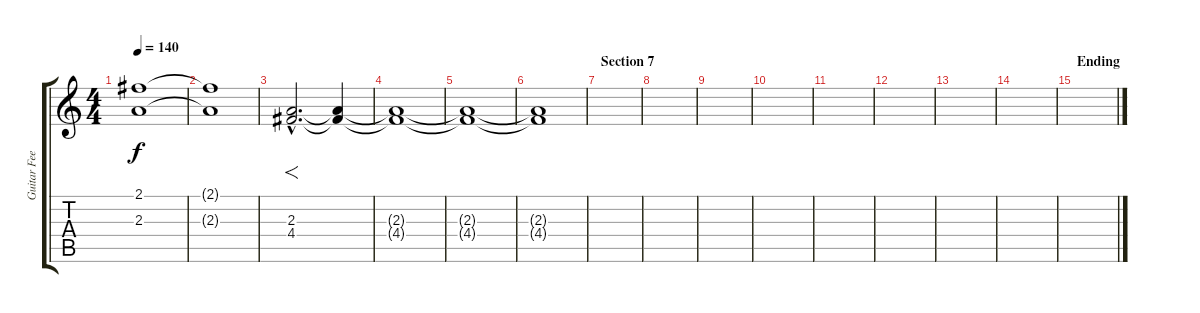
\track ("Guitar Feedback" "Guitar Fee") {instrument guitarharmonics}
\staff {score tabs}
\tuning (E4 B3 G3 D3 A2 E2) {hide}
\ts (4 4)
\tempo 140
\clef g2
\ks c
(2.1{t} 2.3{t}).1{dy f balance 16} |
(2.1{t} 2.3{t}).1{balance 8} |
(2.3{hac} 4.4{hac}).2{f d balance 16} (2.3{t} 4.4{t}).4 |
(2.3{t} 4.4{t}).1{balance 8} |
(2.3{t} 4.4{t}).1{balance 0} |
(2.3{t} 4.4{t}).1{balance 8} |
\section ("" "Section 7")
|
|
|
|
|
|
|
|
\section ("" "Ending")
